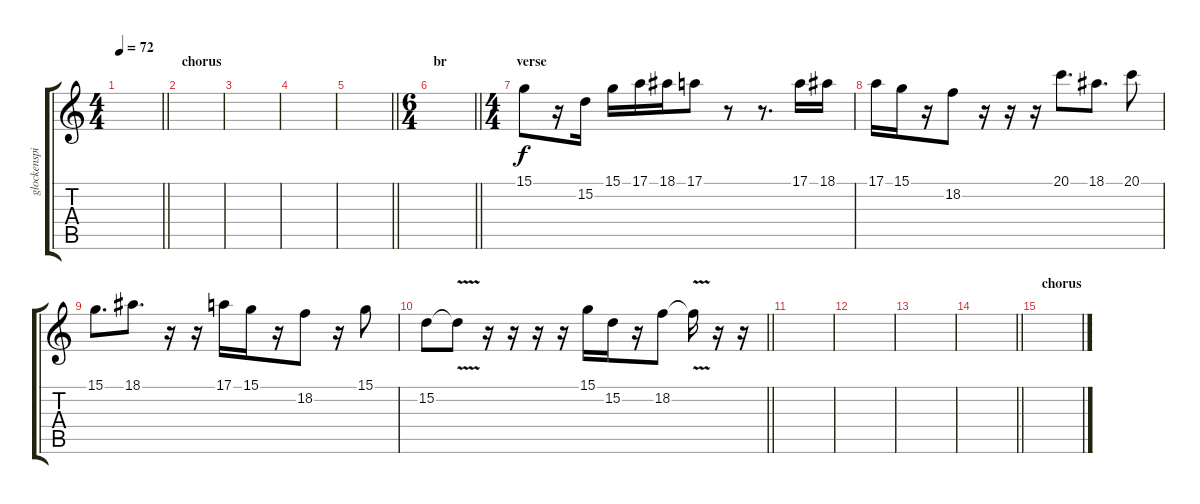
\track ("glockenspiel" "glockenspi") {instrument glockenspiel}
\staff {score tabs}
\tuning (E4 B3 G3 D3 A2 E2) {hide}
\ts (4 4)
\tempo 72
\clef g2
\barLineRight lightlight
\ks c
|
\section ("" "chorus")
|
|
|
\barLineRight lightlight
|
\ts (6 4)
\section ("" "br")
\barLineRight lightlight
|
\ts (4 4)
\section ("" "verse")
15.1.8 r.16 15.2.16 15.1.16 17.1.16 18.1.16 17.1.8 r.8 r.8{d} 17.1.16 18.1.16 |
17.1.16 15.1.16 r.16 18.2.8 r.16 r.16 r.16 20.1.8{d} 18.1.8{d} 20.1.8 |
15.1.8{d} 18.1.8{d} r.16 r.16 17.1.16 15.1.16 r.16 18.2.8 r.16 15.1.8 |
\barLineRight lightlight
15.2.8 15.2{v t}.8 r.16 r.16 r.16 r.16 15.1.16 15.2.16 r.16 18.2.8 18.2{v t}.16 r.16 r.16 |
\section ("" "")
|
|
|
\barLineRight lightlight
|
\section ("" "chorus")
